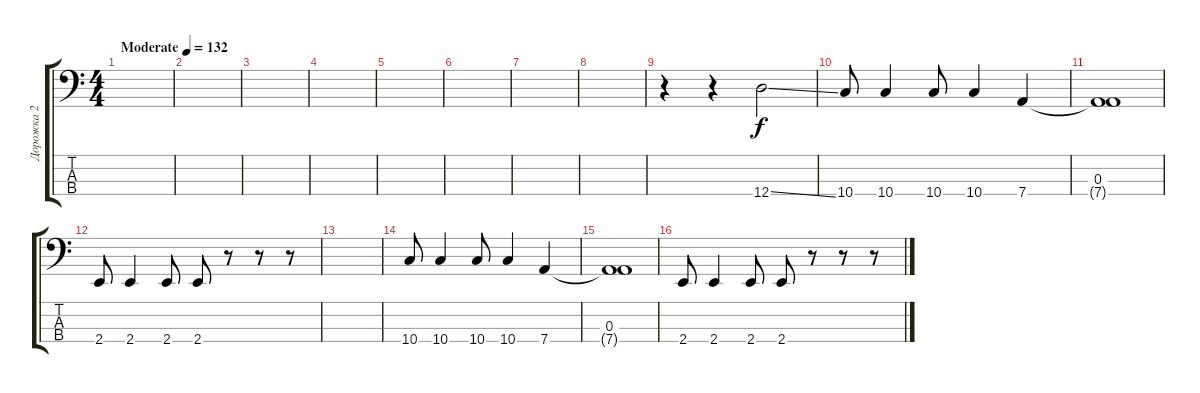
\track ("Дорожка 2" "Дорожка 2") {instrument electricbassfinger}
\staff {score tabs}
\tuning (G2 D2 A1 D1) {hide}
\ts (4 4)
\tempo (132 "Moderate")
\clef f4
\ks c
|
|
|
|
|
|
|
|
r.4 r.4 12.4{ss}.2 |
10.4.8 10.4.4 10.4.8 10.4.4 7.4.4 |
(0.3 7.4{t}).1 |
2.4.8 2.4.4 2.4.8 2.4.8 r.8 r.8 r.8 |
|
10.4.8 10.4.4 10.4.8 10.4.4 7.4.4 |
(0.3 7.4{t}).1 |
2.4.8 2.4.4 2.4.8 2.4.8 r.8 r.8 r.8
